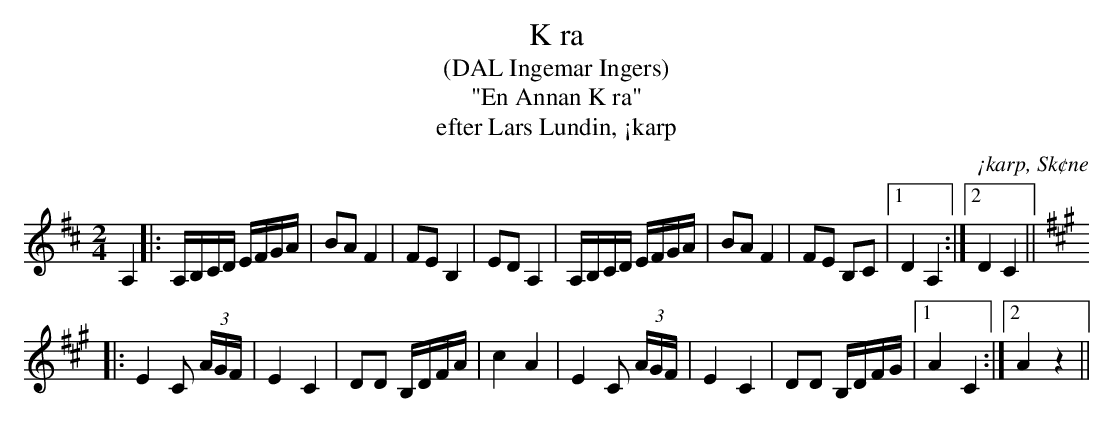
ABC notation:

X:1
T:K ra
T:(DAL Ingemar Ingers)
T:"En Annan K ra"
T:efter Lars Lundin, ¡karp
O:¡karp, Sk¢ne
M:2/4
L:1/8
K:D
A,2 |: A,/B,/C/D/ E/F/G/A/ | BA F2 | FE B,2 | ED A,2 | A,/B,/C/D/ E/F/G/A/ | BA F2 | FE B,C |1 D2 A,2 :|2 D2 C2 ||
K:A
|: E2 C (3A/G/F/ | E2 C2 | DD B,/D/F/A/ | c2 A2 | E2 C (3A/G/F/ | E2 C2 | DD B,/D/F/G/ |1 A2 C2 :|2 A2 z2 ||
